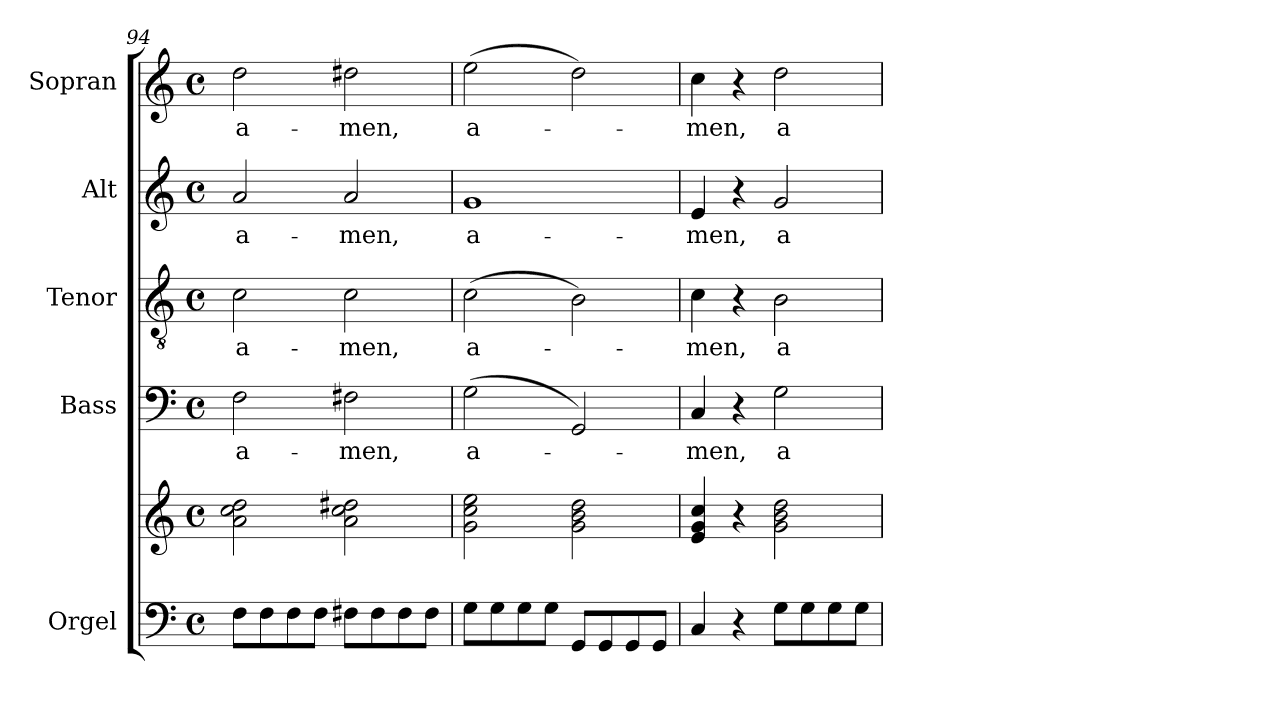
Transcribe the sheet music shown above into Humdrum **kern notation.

**kern	**kern	**kern	**text	**kern	**text	**kern	**text	**kern	**text
*part5	*part5	*part4	*part4	*part3	*part3	*part2	*part2	*part1	*part1
*staff6	*staff5	*staff4	*staff4	*staff3	*staff3	*staff2	*staff2	*staff1	*staff1
*I"Orgel	*	*I"Bass	*	*I"Tenor	*	*I"Alt	*	*I"Sopran	*
*I'Org.	*	*I'B.	*	*I'T.	*	*I'A.	*	*I'S.	*
!!LO:LB:g=z
*clefF4	*clefG2	*clefF4	*	*clefGv2	*	*clefG2	*	*clefG2	*
*k[]	*k[]	*k[]	*	*k[]	*	*k[]	*	*k[]	*
*C:	*C:	*C:	*	*C:	*	*C:	*	*C:	*
*M4/4	*M4/4	*M4/4	*	*M4/4	*	*M4/4	*	*M4/4	*
*met(c)	*met(c)	*met(c)	*	*met(c)	*	*met(c)	*	*met(c)	*
=94	=94	=94	=94	=94	=94	=94	=94	=94	=94
!	!	!	!LO:LY:b	!	!LO:LY:b	!	!LO:LY:b	!	!LO:LY:b
8F\L	2a\ 2cc\ 2dd\	2F\	a-	2c\	a-	2a/	a-	2dd\	a-
8F\	.	.	.	.	.	.	.	.	.
8F\	.	.	.	.	.	.	.	.	.
8F\J	.	.	.	.	.	.	.	.	.
!	!	!	!LO:LY:b	!	!LO:LY:b	!	!LO:LY:b	!	!LO:LY:b
8F#X\L	2a\ 2cc\ 2dd#X\	2F#X\	-men,	2c\	-men,	2a/	-men,	2dd#X\	-men,
8F#\	.	.	.	.	.	.	.	.	.
8F#\	.	.	.	.	.	.	.	.	.
8F#\J	.	.	.	.	.	.	.	.	.
=95	=95	=95	=95	=95	=95	=95	=95	=95	=95
!	!	!	!LO:LY:b	!	!LO:LY:b	!	!LO:LY:b	!	!LO:LY:b
8G\L	2g\ 2cc\ 2ee\	(>2G\	a-	(>2c\	a-	1g	a-	(>2ee\	a-
8G\	.	.	.	.	.	.	.	.	.
8G\	.	.	.	.	.	.	.	.	.
8G\J	.	.	.	.	.	.	.	.	.
8GG/L	2g\ 2b\ 2dd\	2GG/)	.	2B\)	.	.	.	2dd\)	.
8GG/	.	.	.	.	.	.	.	.	.
8GG/	.	.	.	.	.	.	.	.	.
8GG/J	.	.	.	.	.	.	.	.	.
=96	=96	=96	=96	=96	=96	=96	=96	=96	=96
!	!	!	!LO:LY:b	!	!LO:LY:b	!	!LO:LY:b	!	!LO:LY:b
4C/	4e/ 4g/ 4cc/	4C/	-men,	4c\	-men,	4e/	-men,	4cc\	-men,
4r	4r	4r	.	4r	.	4r	.	4r	.
!	!	!	!LO:LY:b	!	!LO:LY:b	!	!LO:LY:b	!	!LO:LY:b
8G\L	2g\ 2b\ 2dd\	2G\	a-	2B\	a-	2g/	a-	2dd\	a-
8G\	.	.	.	.	.	.	.	.	.
8G\	.	.	.	.	.	.	.	.	.
8G\J	.	.	.	.	.	.	.	.	.
=	=	=	=	=	=	=	=	=	=
*-	*-	*-	*-	*-	*-	*-	*-	*-	*-
